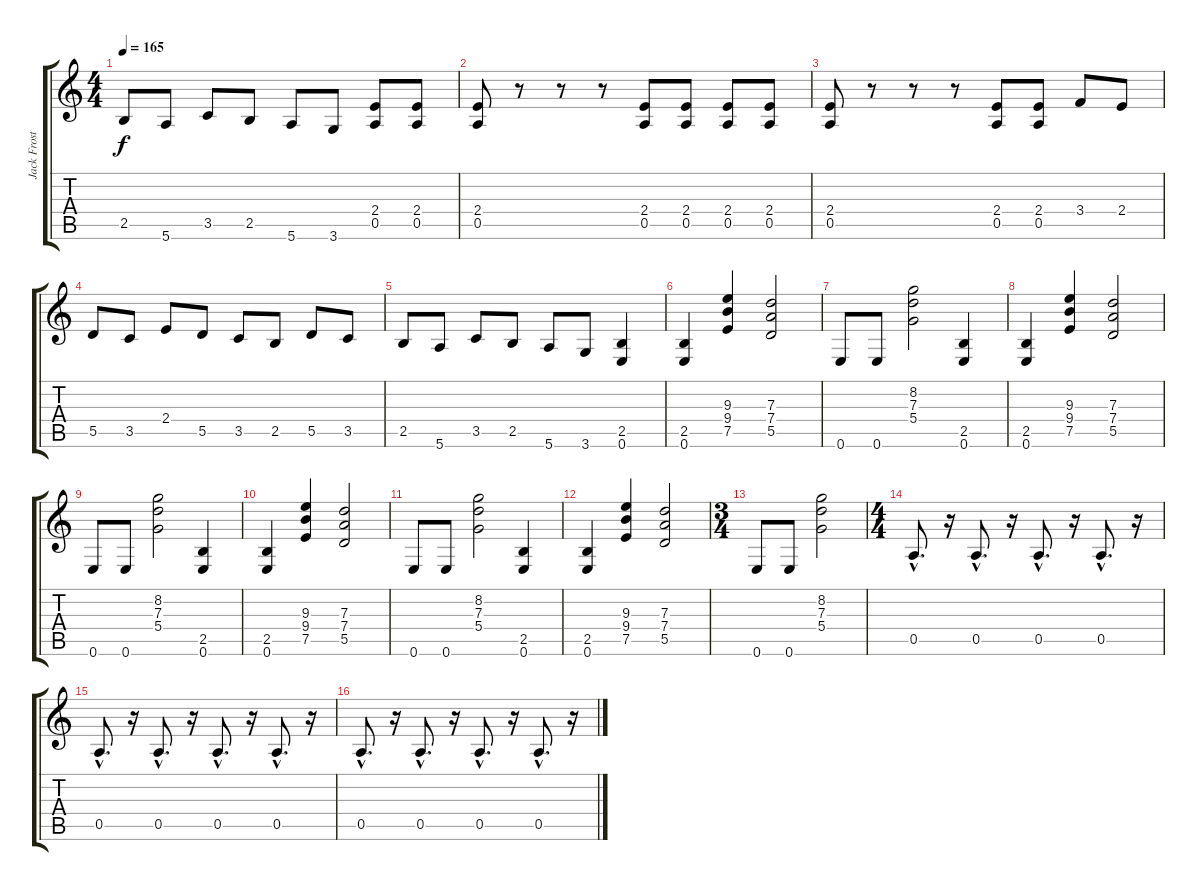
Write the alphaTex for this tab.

\track ("Jack Frost" "Jack Frost") {instrument distortionguitar}
\staff {score tabs}
\tuning (E4 B3 G3 D3 A2 E2) {hide}
\ts (4 4)
\tempo 165
\clef g2
\ks c
2.5.8{dy f} 5.6.8 3.5.8 2.5.8 5.6.8 3.6.8 (2.4 0.5).8 (2.4 0.5).8 |
(2.4 0.5).8 r.8 r.8 r.8 (2.4 0.5).8 (2.4 0.5).8 (2.4 0.5).8 (2.4 0.5).8 |
(2.4 0.5).8 r.8 r.8 r.8 (2.4 0.5).8 (2.4 0.5).8 3.4.8 2.4.8 |
5.5.8 3.5.8 2.4.8 5.5.8 3.5.8 2.5.8 5.5.8 3.5.8 |
2.5.8 5.6.8 3.5.8 2.5.8 5.6.8 3.6.8 (2.5 0.6).4 |
(2.5 0.6).4 (9.3 9.4 7.5).4 (7.3 7.4 5.5).2 |
0.6.8 0.6.8 (8.2 7.3 5.4).2 (2.5 0.6).4 |
(2.5 0.6).4 (9.3 9.4 7.5).4 (7.3 7.4 5.5).2 |
0.6.8 0.6.8 (8.2 7.3 5.4).2 (2.5 0.6).4 |
(2.5 0.6).4 (9.3 9.4 7.5).4 (7.3 7.4 5.5).2 |
0.6.8 0.6.8 (8.2 7.3 5.4).2 (2.5 0.6).4 |
(2.5 0.6).4 (9.3 9.4 7.5).4 (7.3 7.4 5.5).2 |
\ts (3 4)
0.6.8 0.6.8 (8.2 7.3 5.4).2 |
\ts (4 4)
0.5{hac}.8{d} r.16 0.5{hac}.8{d} r.16 0.5{hac}.8{d} r.16 0.5{hac}.8{d} r.16 |
0.5{hac}.8{d} r.16 0.5{hac}.8{d} r.16 0.5{hac}.8{d} r.16 0.5{hac}.8{d} r.16 |
0.5{hac}.8{d} r.16 0.5{hac}.8{d} r.16 0.5{hac}.8{d} r.16 0.5{hac}.8{d} r.16
